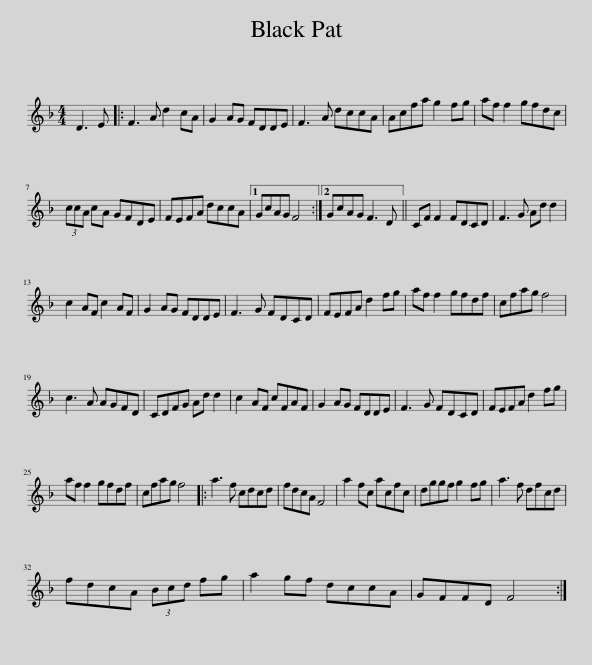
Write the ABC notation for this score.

X:1
L:1/8
M:4/4
I:linebreak $
K:F
V:1 treble
V:1
 D3 E |: F3 A d2 cA | G2 AG FDDE | F3 A dccA | Acfa g2 fg | %5
 af f2 gfdc |$ (3ccA cA GFDE | FEFA dccA |1 GcAG F4 :|2 GcAG F3 D || %10
 CF F2 FDCD | F3 G Ad d2 |$ c2 AF c2 AF | G2 AG FDDE | F3 G FDCD | %15
 FEFA d2 fg | af f2 gfdf | cfag f4 |$ c3 A AGFD | CDFG Ad d2 | %20
 c2 AF cFAF | G2 AG FDDE | F3 G FDCD | FEFA d2 fg |$ af f2 gfdf | %25
 cfag f4 |: a3 f cdcd | fdcA F4 | a2 fc acfc | dggf g2 fg | %30
 a3 f dfcd |$ fdcA (3Bcd fg | a2 gf dccA | GFFD F4 :| %34
